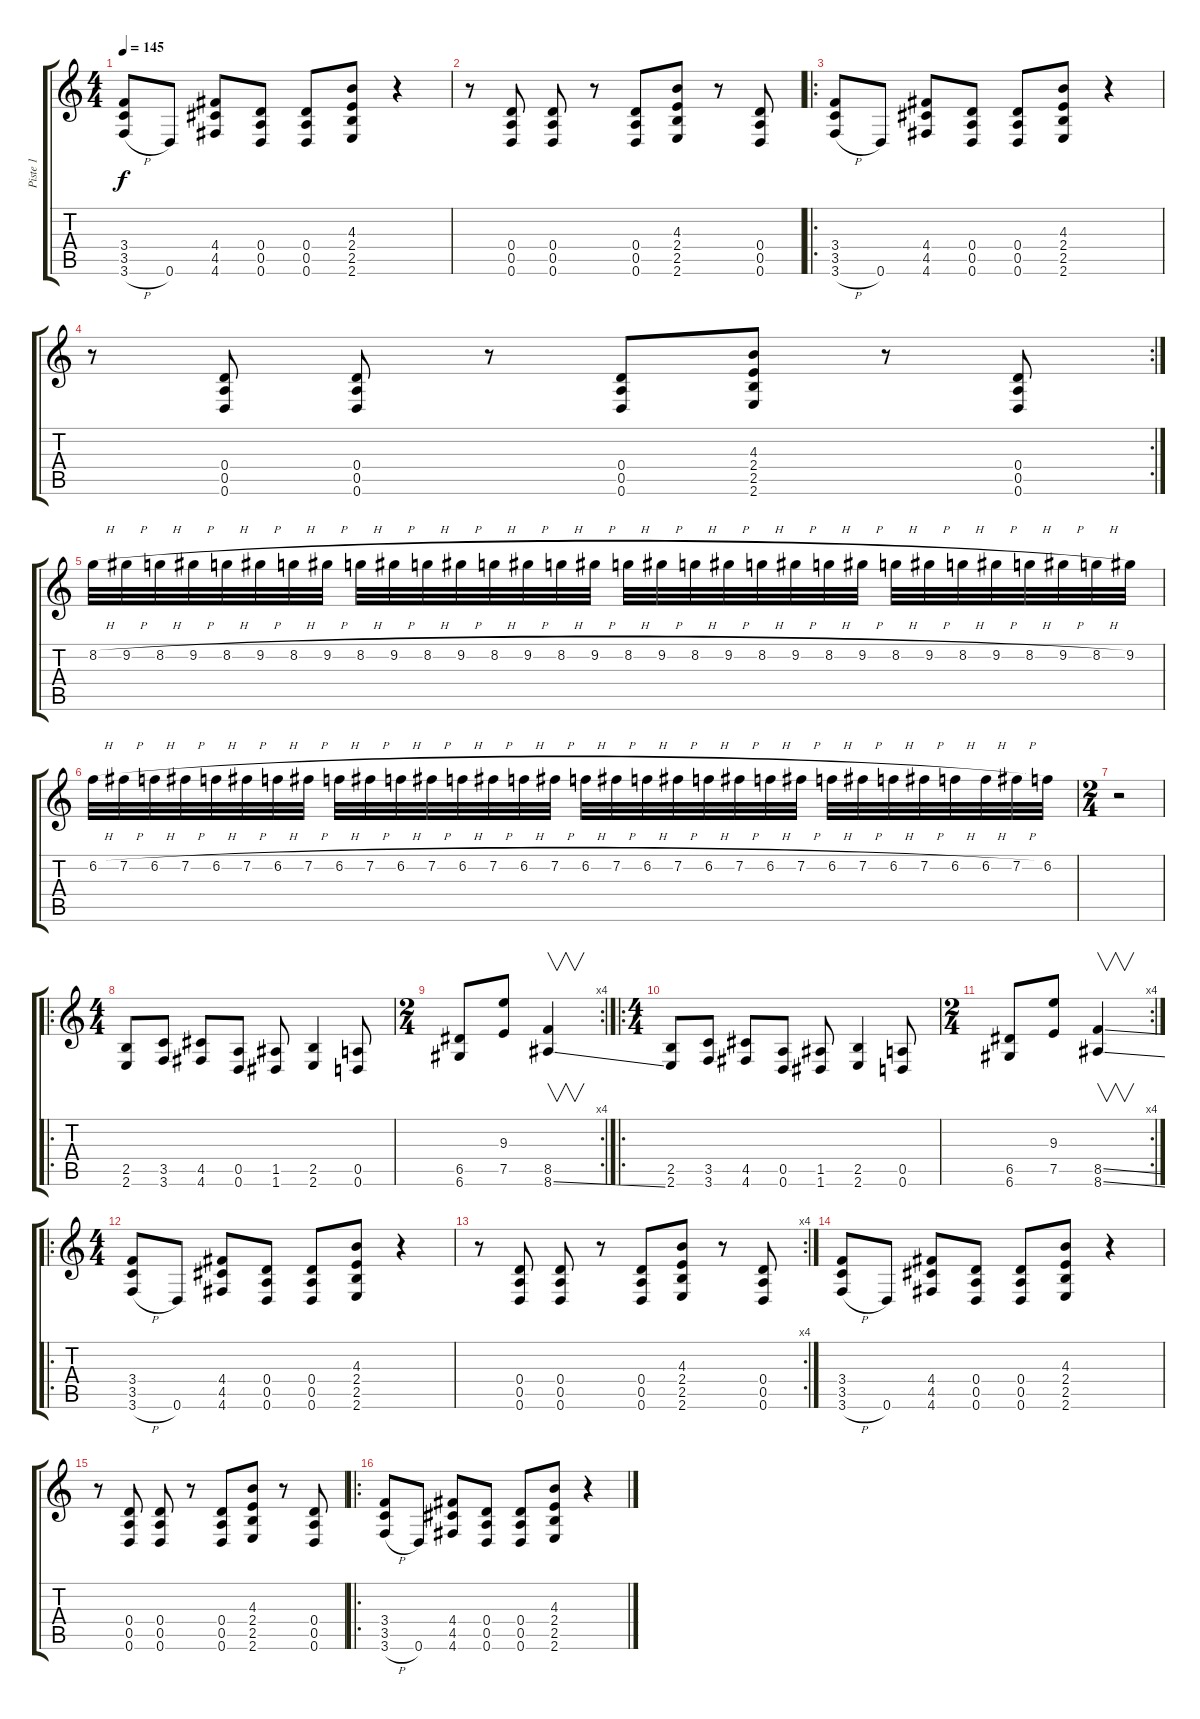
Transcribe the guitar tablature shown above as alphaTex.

\track ("Piste 1" "Piste 1") {instrument distortionguitar}
\staff {score tabs}
\tuning (E4 B3 G3 D3 A2 D2) {hide}
\ts (4 4)
\tempo 145
\clef g2
\ks c
(3.4 3.5 3.6{h}).8{dy f} 0.6.8 (4.4 4.5 4.6).8 (0.4 0.5 0.6).8 (0.4 0.5 0.6).8 (4.3 2.4 2.5 2.6).8 r.4 |
r.8 (0.4 0.5 0.6).8 (0.4 0.5 0.6).8 r.8 (0.4 0.5 0.6).8 (4.3 2.4 2.5 2.6).8 r.8 (0.4 0.5 0.6).8 |
\ro
(3.4 3.5 3.6{h}).8 0.6.8 (4.4 4.5 4.6).8 (0.4 0.5 0.6).8 (0.4 0.5 0.6).8 (4.3 2.4 2.5 2.6).8 r.4 |
\rc 2
r.8 (0.4 0.5 0.6).8 (0.4 0.5 0.6).8 r.8 (0.4 0.5 0.6).8 (4.3 2.4 2.5 2.6).8 r.8 (0.4 0.5 0.6).8 |
8.2{h}.32 9.2{h}.32 8.2{h}.32 9.2{h}.32 8.2{h}.32 9.2{h}.32 8.2{h}.32 9.2{h}.32 8.2{h}.32 9.2{h}.32 8.2{h}.32 9.2{h}.32 8.2{h}.32 9.2{h}.32 8.2{h}.32 9.2{h}.32 8.2{h}.32 9.2{h}.32 8.2{h}.32 9.2{h}.32 8.2{h}.32 9.2{h}.32 8.2{h}.32 9.2{h}.32 8.2{h}.32 9.2{h}.32 8.2{h}.32 9.2{h}.32 8.2{h}.32 9.2{h}.32 8.2{h}.32 9.2.32 |
6.2{h}.32 7.2{h}.32 6.2{h}.32 7.2{h}.32 6.2{h}.32 7.2{h}.32 6.2{h}.32 7.2{h}.32 6.2{h}.32 7.2{h}.32 6.2{h}.32 7.2{h}.32 6.2{h}.32 7.2{h}.32 6.2{h}.32 7.2{h}.32 6.2{h}.32 7.2{h}.32 6.2{h}.32 7.2{h}.32 6.2{h}.32 7.2{h}.32 6.2{h}.32 7.2{h}.32 6.2{h}.32 7.2{h}.32 6.2{h}.32 7.2{h}.32 6.2{h}.32 6.2{h}.32 7.2{h}.32 6.2.32 |
\ts (2 4)
r.2 |
\ro
\ts (4 4)
(2.5 2.6).8 (3.5 3.6).8 (4.5 4.6).8 (0.5 0.6).8 (1.5 1.6).8 (2.5 2.6).4 (0.5 0.6).8 |
\rc 4
\ts (2 4)
(6.5 6.6).8 (9.3 7.5).8 (8.5 8.6{ss}).4{v} |
\ro
\ts (4 4)
(2.5 2.6).8 (3.5 3.6).8 (4.5 4.6).8 (0.5 0.6).8 (1.5 1.6).8 (2.5 2.6).4 (0.5 0.6).8 |
\rc 4
\ts (2 4)
(6.5 6.6).8 (9.3 7.5).8 (8.5{ss} 8.6{ss}).4{v} |
\ro
\ts (4 4)
(3.4 3.5 3.6{h}).8 0.6.8 (4.4 4.5 4.6).8 (0.4 0.5 0.6).8 (0.4 0.5 0.6).8 (4.3 2.4 2.5 2.6).8 r.4 |
\rc 4
r.8 (0.4 0.5 0.6).8 (0.4 0.5 0.6).8 r.8 (0.4 0.5 0.6).8 (4.3 2.4 2.5 2.6).8 r.8 (0.4 0.5 0.6).8 |
(3.4 3.5 3.6{h}).8 0.6.8 (4.4 4.5 4.6).8 (0.4 0.5 0.6).8 (0.4 0.5 0.6).8 (4.3 2.4 2.5 2.6).8 r.4 |
r.8 (0.4 0.5 0.6).8 (0.4 0.5 0.6).8 r.8 (0.4 0.5 0.6).8 (4.3 2.4 2.5 2.6).8 r.8 (0.4 0.5 0.6).8 |
\ro
(3.4 3.5 3.6{h}).8 0.6.8 (4.4 4.5 4.6).8 (0.4 0.5 0.6).8 (0.4 0.5 0.6).8 (4.3 2.4 2.5 2.6).8 r.4
